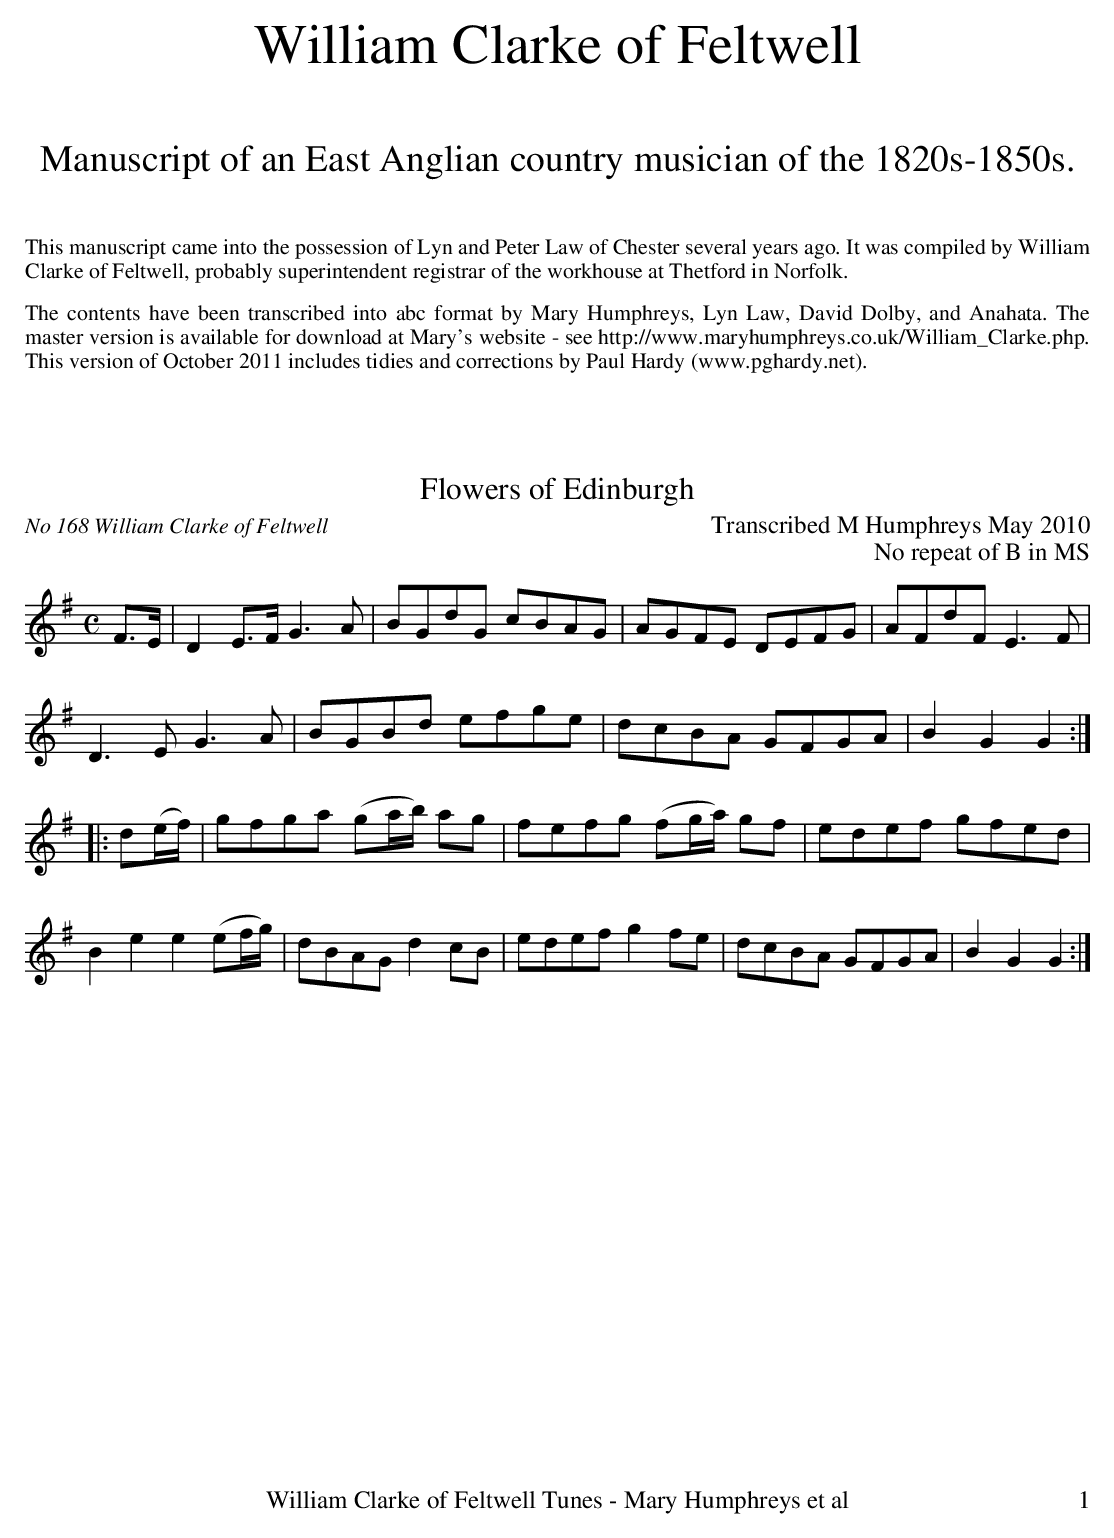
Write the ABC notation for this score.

X:1
T:Flowers of Edinburgh
O:No 168 William Clarke of Feltwell
M:C
L:1/8
K:G
F>E|D2 E>F G3 A|BGdG cBAG|AGFE DEFG|AFdF E3 F|
D3 E G3 A|BGBd efge|dcBA GFGA|B2 G2 G2:|
|:d(e/f/)|gfga (ga/b/) ag|fefg (fg/a/) gf|edef gfed|
B2 e2e2 (ef/g/)|dBAG d2 cB|edef g2 fe|dcBA GFGA|B2 G2 G2:|
